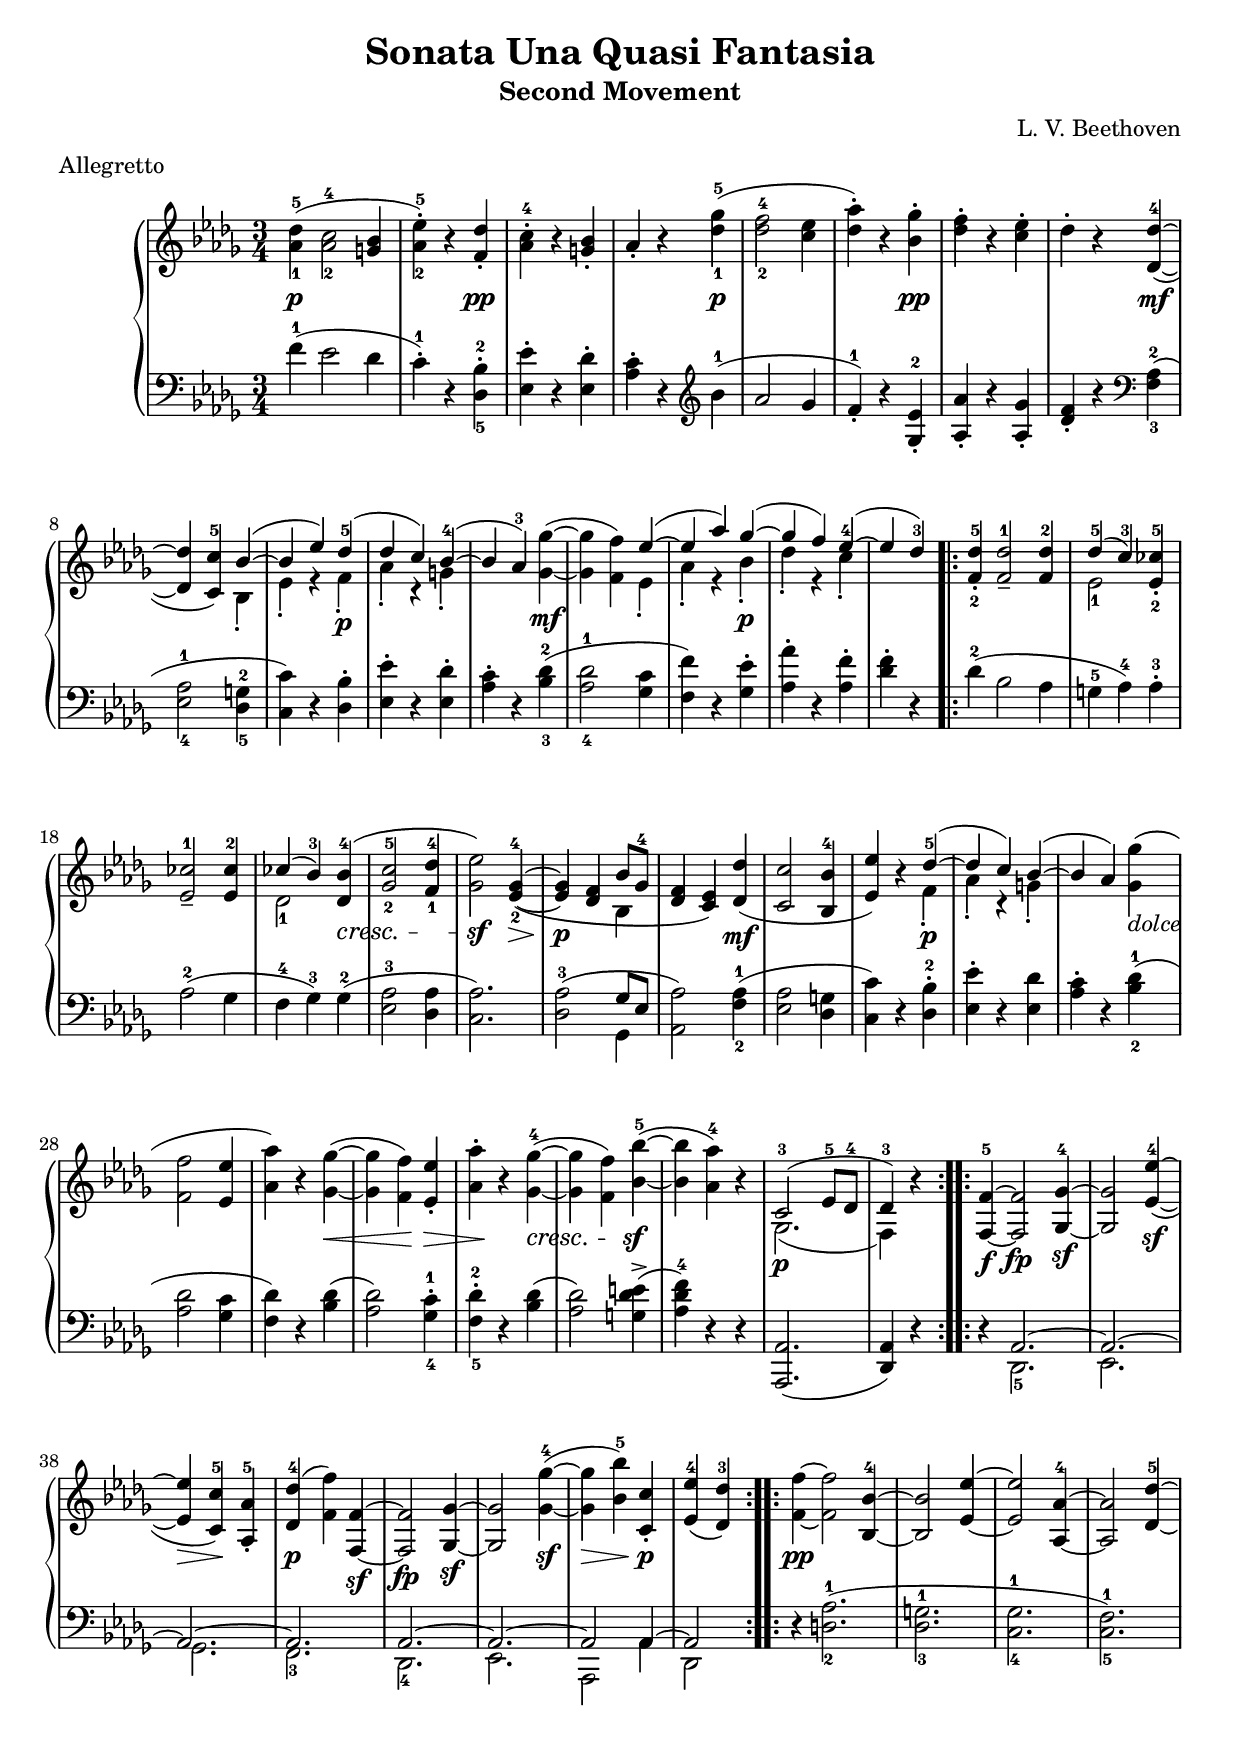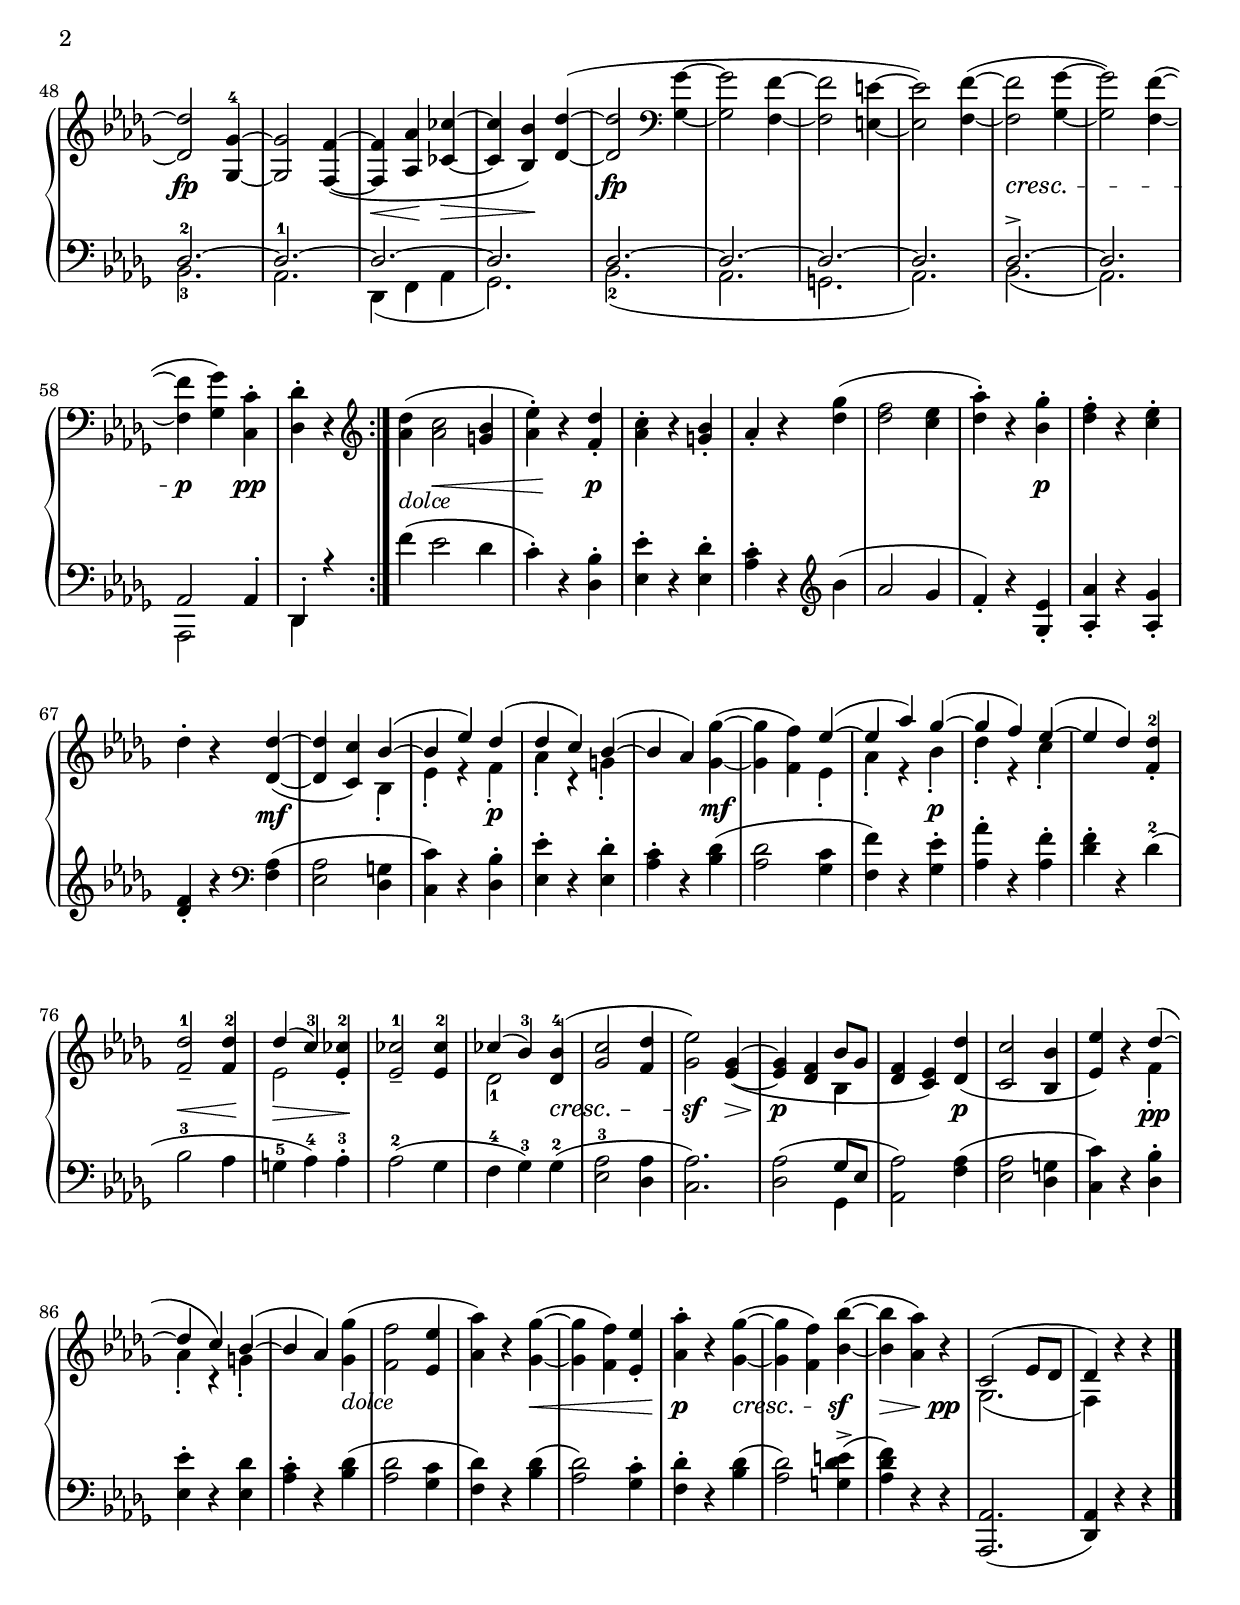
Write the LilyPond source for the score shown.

\version "2.16.0"
\language "english"

\header
{
  title = "Sonata Una Quasi Fantasia"
  subtitle = "Second Movement"
  composer = "L. V. Beethoven"
  meter = "Allegretto"
}

%paperOFF = { \set Score.skipTypesetting = ##t }
%paperON = { \set Score.skipTypesetting = ##f }

barRest =  { s2. }


playRH =  \relative d''
{
	\clef treble
	\key bf \minor
	\time 3/4

	\partial 1 <df-5 af-1>4 ( | % 0

	<c-4 af-2>2 <bf g>4 | % 1
	<ef-5 af,-2>-. ) r <df f,>-. | % 2
	<c-4 af>4-. r <bf g>-. | % 3
	af4-. r <gf'-5 df-1> ( | % 4
	<f-4 df-2>2 <ef c>4 | % 5
	<af df,>4-. ) r <gf bf,>-. | % 6
	<f df>4-. r <ef c>-. | % 7
	df4-. r <df-4 df,> ( ~ | % 8

	<df df,>4 <c-5 c,> ) << { bf ~ ( } \\ { bf,-. } >> | % 9
	<< { bf'4 ef ) df-5 ( } \\ { ef,4-. r f-. } >> | % 10
	<< { df'4 c ) bf-4 ~ ( } \\ { af-. r g-. } >> | % 11
	<< { bf4 af-3 ) } \\ { s2 } >> <gf' gf,>4 ~ ( | % 12
	<gf gf,>4 <f f,> ) << { ef ~ ( } \\ { ef,-. } >> | % 13
	<< { ef'4 af ) gf ~ ( } \\ { af,-. r bf-. } >> | % 14
	<< { gf'4 f ) ef-4 ~ ( } \\ { df-. r c-. } >> | % 15
	\partial 2 << { ef4 df-3 ) } \\ { s2 } >> | % 16

	\repeat volta 2
	{
		\partial 1 <df-5 f,-2>4-.
		<df f,-1>2-- <df f,-2>4 | % 17
		<< { df4-5 ( c-3 ) } \\ { ef,2-1 } >> <cf'-5 ef,-2>4-. | % 18
                <cf-- ef,-1>2 <cf ef,-2>4 | % 19
                << { cf4 ( bf-3 ) } \\ { df,2-1 } >> <bf'-4 df,>4 ( | % 20
                <c-5 gf-2>2 <df-4 f,-1>4 | % 21
                <ef gf,>2 ) <gf,-4 ef-2>4 ~ ( | % 22
                <gf ef>4 <f df> << { bf8 gf-4 } \\ { bf,4 } >> | % 23
                <f' df>4 <ef c> ) <df' df,> ( | % 24
                <c c,>2 <bf-4 bf,>4 | % 25
                <ef ef,>4 ) r << { df-5 ~ ( } \\ { f,-. } >> | % 26
                << { df'4 c ) bf ~ ( } \\ { af-. r g-. } >> | % 27
                << { bf4 af ) } \\ { s2 } >> <gf' gf,>4 ( | % 28
                <f f,>2 <ef ef,>4 | % 29
                <af af,>4 ) r <gf gf,> ~ ( | % 30
                <gf gf,>4 <f f,> ) <ef ef,>-. | % 31
                <af af,>4-. r <gf-4 gf,> ~ ( | % 32
                <gf gf,>4 <f f,> ) <bf-5 bf,> ~ ( | % 33
                <bf bf,>4 <af-4 af,> ) r | % 34
                << { c,,2-3 ( ef8-5 [ df-4 ] } \\ { gf,2. ( } >> | % 35
                \partial 2 << { df'4-3 ) } \\ { f, ) } >> r % 36
	}
	\repeat volta 2
	{
                \partial 1 <f'-5 f,>4 ~
                <f f,>2 <gf-4 gf,>4 ~ | % 37
                <gf gf,>2 <ef'-4 ef,>4 ~ ( | % 38
                <ef ef,>4 <c-5 c,> ) <af-5 af,>-. | % 39
                <df-4 df,>4 ( <f f,> ) <f, f,> ~ | % 40
                <f f,>2 <gf gf,>4 ~ | % 41
                <gf gf,>2 <gf'-4 gf,>4 ~ ( | % 42
                <gf gf,>4 <bf-5 bf,> ) <c, c,>-. | % 43
                \partial 2 <ef-4 ef,>4 ( <df-3 df,> ) % 44
        }
	\repeat volta 2
	{
                \partial 1 <f f,>4 ~
                <f f,>2 <bf,-4 bf,>4 ~ | % 45
                <bf bf,>2 <ef ef,>4 ~ | % 46
                <ef ef,>2 <af,-4 af,>4 ~ | % 47
                <af af,>2 <df-5 df,>4 ~ | % 48
                <df df,>2 <gf,-4 gf,>4 ~ | % 49
                <gf gf,>2 <f f,>4 ~ ( | % 50
                <f f,>4 <af af,> <cf cf,> ~ | % 51
                <cf cf,>4 <bf bf,> ) <df df,> ~ ( | % 52
                <df df,>2 \clef bass <gf, gf,>4 ~ | % 53
                <gf gf,>2 <f f,>4 ~ | % 54
                <f f,>2 <e e,>4 ~ | % 55
                <e e,>2 ) <f f,>4 ~ ( | % 56
                <f f,>2 <gf gf,>4 ~ | % 57
                <gf gf,>2 ) <f f,>4 ~ ( | % 58
                <f f,>4 <gf gf,> ) <c, c,>-. | % 59
                \partial 2 <df df,>4-. r \clef treble % 60
        }

	\partial 1 <df' af>4 (

	<c af>2 <bf g>4 | % 61
	<ef af,>-. ) r <df f,>-. | % 62
	<c af>4-. r <bf g>-. | % 63
	af4-. r <gf' df> ( | % 64
	<f df>2 <ef c>4 | % 65
	<af df,>4-. ) r <gf bf,>-. | % 66
	<f df>4-. r <ef c>-. | % 67
	df4-. r <df df,> ( ~ | % 68

	<df df,>4 <c c,> ) << { bf ~ ( } \\ { bf,-. } >> | % 9
	<< { bf'4 ef ) df ( } \\ { ef,4-. r f-. } >> | % 10
	<< { df'4 c ) bf ~ ( } \\ { af-. r g-. } >> | % 11
	<< { bf4 af ) } \\ { s2 } >> <gf' gf,>4 ~ ( | % 12
	<gf gf,>4 <f f,> ) << { ef ~ ( } \\ { ef,-. } >> | % 13
	<< { ef'4 af ) gf ~ ( } \\ { af,-. r bf-. } >> | % 14
	<< { gf'4 f ) ef ~ ( } \\ { df-. r c-. } >> | % 15
	<< { ef4 df ) } \\ { s2 } >> <df f,-2>4-. | % 

        <df f,-1>2-- <df f,-2>4 | % 17
        << { df4 ( c-3 ) } \\ { ef,2 } >> <cf' ef,-2>4-. | % 18
        <cf-- ef,-1>2 <cf ef,-2>4 | % 19
        << { cf4 ( bf-3 ) } \\ { df,2-1 } >> <bf'-4 df,>4 ( | % 20
        <c gf>2 <df f,>4 | % 21
        <ef gf,>2 ) <gf, ef>4 ~ ( | % 22
        <gf ef>4 <f df> << { bf8 gf } \\ { bf,4 } >> | % 23
        <f' df>4 <ef c> ) <df' df,> ( | % 24
        <c c,>2 <bf bf,>4 | % 25
        <ef ef,>4 ) r << { df ~ ( } \\ { f,-. } >> | % 26
        << { df'4 c ) bf ~ ( } \\ { af-. r g-. } >> | % 27
        << { bf4 af ) } \\ { s2 } >> <gf' gf,>4 ( | % 28
        <f f,>2 <ef ef,>4 | % 29
        <af af,>4 ) r <gf gf,> ~ ( | % 30
        <gf gf,>4 <f f,> ) <ef ef,>-. | % 31
        <af af,>4-. r <gf gf,> ~ ( | % 32
        <gf gf,>4 <f f,> ) <bf bf,> ~ ( | % 33
        <bf bf,>4 <af af,> ) r | % 34
        << { c,,2 ( ef8 [ df ] } \\ { gf,2. ( } >> | % 35
        << { df'4 ) } \\ { f, ) } >> r r \bar "|." % 36
}

playDyn =
{
	\partial 1 s4\p
	\barRest |
	s4 s s\pp |
	\barRest |
	s4 s s\p |
	\barRest |
	s4 s s\pp |
	\barRest |
	s4 s s\mf |
	\barRest |
	s4 s s\p |
	\barRest |
	s4 s s\mf |
	\barRest |
	s4 s s\p |
	\barRest |
	\barRest |
	\barRest |
	\barRest |
	\barRest |
        s4 s s\cresc |
     	\barRest |
        s4\sf s s\> |
        s4\p s2 |
        s2 s4\mf |
	\barRest |
        s2 s4\p |
	\barRest |
        s2 s4-\markup { \italic { dolce } } |
	\barRest |
        s2 s4\< |
        s4 s\! s\> |
        s8 s\! s4 s\cresc |
        s2 s4\sf |
	\barRest |
        s4\p s2 |
        s2 s4\f |
        s4\fp s s\sf |
        s2 s4\sf |
        s4\> s\! s |
        s4\p s s\sf |
        s4\fp s s\sf |
        s2 s4\sf |
        s4\> s s\p |
        s2 s4\pp |
	\barRest |
	\barRest |
	\barRest |
	\barRest |
        s4\fp s s |
	\barRest |
        s8\< s s4\! s\> |
        s4 s\! s |
        s4\fp s s |
	\barRest |
	\barRest |
	\barRest |
        s4\cresc s s |
	\barRest |
        s4\p s s\pp |

        s2 s4-\markup { \italic { dolce } } |
	s4\< s s |
        s8 s\! s4 s\p |
	\barRest |
	\barRest |
	\barRest |
        s4 s s\p |
	\barRest |
        s4 s s\mf |
	\barRest |
        s4 s s\p |
	\barRest |
        s4 s s\mf |
	\barRest |
        s4 s s\p |
	\barRest |
	\barRest |
        s4\< s s\! |
        s4\> s s\! |
	\barRest |
        s4 s s\cresc |
	\barRest |
        s4\sf s s\> |
        s4\p s s |
        s4 s s\p |
	\barRest |
        s4 s s\pp |
	\barRest |
        s4 s s-\markup { \italic { dolce } } |
	\barRest |
        s4 s s\< |
        s4 s s |
        s4\p s s\cresc |
        s4 s s\sf |
        s4 \> s s\pp |

%{
                                % 5 - 8
    s4\p s s s |
    \barRest |
    \barRest |
    \barRest |
                                % 9 - 12
    s4\pp s s s |
    \barRest |
    \crescTextCresc
    \override DynamicLineSpanner #'staff-padding = #5
    s4 s s\< s |
    s s s s\! |

                                % 13
    \barRest |
%}
}

playLH =  \relative f'
{
	\clef bass
	\key bf \minor
	\time 3/4


	\partial 1 f4-1 ( | % 1

	ef2 df4 | % 2
	c4-.-1 ) r <bf-2 df,-5>-. | % 3
	<ef ef,>4-. r <df ef,>-. | % 4
	<c af>4-. r \clef treble bf'-1 ( | % 5
	af2 gf4 | % 6
	f4-.-1 ) r <ef-2 gf,>-. | % 7
	<af af,>4-. r <gf af,>-. | % 8
	<f df>4-. r \clef bass <af,-2 f-3> ( | % 9

	<af-1 ef-4>2 <g-2 df-5>4 | % 10
	<c c,>4 ) r <bf df,>-. | % 11
	<ef ef,>4-. r <df ef,>-. | % 12
	<c af>4-. r <df-2 bf-3> ( | % 13
	<df-1 af-4>2 <c gf>4 | % 14
	<f f,>4 ) r <ef gf,>-. | % 15
	<af af,>4-. r <f af,>-. | % 16
	\partial 2 <f df>-. r | % 17

	\partial 1 df4-2 ( | % 18
	bf2 af4 | % 19
	g-5 af-4 ) af-.-3 | % 20
        af2-2 ( gf4 | % 21
        f4-4 gf-3 ) gf-2 ( | % 22
        <af ef>2-3 <af df,>4 | % 23
        <af c,>2. ) | % 24
        <af df,-3>2 ( << { gf8 ef } \\ { gf,4 } >> | % 25
        <af' af,>2 ) <af-1 f-2>4 ( | % 26

        <af ef>2 <g df>4 | % 27
        <c c,>4 ) r <bf-2 df,>-. | % 28
        <ef ef,>4-. r <df ef,> | % 29
        <c af>4-. r <df-1 bf-2> ( | % 30
        <df af>2 <c gf>4 | % 31
        <df f,>4 ) r <df bf> ( | % 32
        <df af>2 ) <c-1 gf-4>4-. | % 33
        <df-2 f,-5>4-. r <df bf> ( | % 34
        <df af>2 ) <e df g,>4-> ( | % 35
        <f df af-4>4 ) r r | % 36
        <af,, af,>2. ( | % 37
        \partial 2 <af df,>4 ) r | % 38

        \partial 1 r4
        << { af2. ~ } \\ { df,2.-5 } >> | % 39
        << { af'2. ~ } \\ { ef2. } >> | % 40
        << { af2. ~ } \\ { gf2. } >> | % 41
        << { af2. } \\ { f2.-3 } >> | % 42
        << { af2. ~ } \\ { df,2.-4 } >> | % 43
        << { af'2. ~ } \\ { ef2. } >> | % 44
        << { af2  af4 ~ } \\ { af,2 af'4 } >> | % 45
        \partial 2 << { af2 } \\ { df, } >> | % 46

        \partial 1 r4
        <af''-1 d,-2>2. ( | % 47
        <g-1 df-3>2. | % 48
        <gf-1 c,-4>2. | % 49
        <f-1 c-5> 2. ) | % 50
        << { df2.-2 ~ } \\ { bf2.-3 } >> | % 51
        << { df2.-1 ~ } \\ { af2. } >> | % 52
        << { df2. ~ } \\ { df,4 ( f af } >> | % 53
        << { df2. } \\ { gf,2. ) } >> | % 54
        << { df'2. ~ } \\ { bf2.-2 ( } >> | % 55
        << { df2. ~ } \\ { af2. } >> | % 56
        << { df2. ~ } \\ { g,2. } >> | % 57
        << { df'2. } \\ { af2. ) } >> | % 58
        << { df2.-> ~ } \\ { bf2. ( } >> | % 59
        << { df2. } \\ { af2.) } >> | % 60
        << { af2 af4-. } \\ { af,2 s4 } >> | % 61
        \partial 2 << { df4-. r } \\ { df4 s } >> % 62

	\partial 1 f''4 (

	ef2 df4 | % 63
	c4-. ) r <bf df,>-. | % 64
	<ef ef,>4-. r <df ef,>-. | % 65
	<c af>4-. r \clef treble bf' ( | % 66
	af2 gf4 | % 67
	f4-. ) r <ef gf,>-. | % 68
	<af af,>4-. r <gf af,>-. | % 69
	<f df>4-. r \clef bass <af, f> ( | % 70

	<af ef>2 <g df>4 | % 10
	<c c,>4 ) r <bf df,>-. | % 11
	<ef ef,>4-. r <df ef,>-. | % 12
	<c af>4-. r <df bf> ( | % 13
	<df af>2 <c gf>4 | % 14
	<f f,>4 ) r <ef gf,>-. | % 15
	<af af,>4-. r <f af,>-. | % 16
	<f df>-. r df4-2 ( | % 18

        bf2-3 af4 | % 19
	g-5 af-4 ) af-.-3 | % 20
        af2-2 ( gf4 | % 21
        f4-4 gf-3 ) gf-2 ( | % 22
        <af ef>2-3 <af df,>4 | % 23
        <af c,>2. ) | % 24
        <af df,>2 ( << { gf8 ef } \\ { gf,4 } >> | % 25
        <af' af,>2 ) <af f>4 ( | % 26

        <af ef>2 <g df>4 | % 27
        <c c,>4 ) r <bf df,>-. | % 28
        <ef ef,>4-. r <df ef,> | % 29
        <c af>4-. r <df bf> ( | % 30
        <df af>2 <c gf>4 | % 31
        <df f,>4 ) r <df bf> ( | % 32
        <df af>2 ) <c gf>4-. | % 33
        <df f,>4-. r <df bf> ( | % 34
        <df af>2 ) <e df g,>4-> ( | % 35
        <f df af>4 ) r r | % 36
        <af,, af,>2. ( | % 37
        <af df,>4 ) r r | % 38
}

scoreAll =
{
    \new PianoStaff
    {
%        \override PianoStaff.VerticalAlignment #'forced-distance = #13   % gap between staves -- default 12
        \set PianoStaff.midiInstrument = "acoustic grand"
        %% \accidentalStyle "piano"
        <<
            \context Staff = "rh"
            {
                %% \override Staff.TextScript #'staff-padding = #2
                \override Staff.DynamicLineSpanner #'staff-padding = #3.5  % (forced-distance - 6) / 2
                %% \override Staff.Hairpin #'minimum-length = #3
                <<
                    \playRH
                    \playDyn
                >>
                \bar "|."
            }
            \context Staff = "lh"
            {
                \set Staff.pedalSustainStyle = #'bracket
                %% \override Staff.PianoPedalBracket  #'shorten-pair = #'(0 . -1.0)
                \playLH
                \bar "|."
            }
        >>
    }
}


\score
{
    {
        \scoreAll
    }
    \layout {}
    \midi
    {
        \tempo 4 = 50
        %% Remove the dynamics from the midi output
        \context
        {
            \Voice
            \remove "Dynamic_performer"
%            \remove "Span_dynamic_performer"
        }
    }
}
